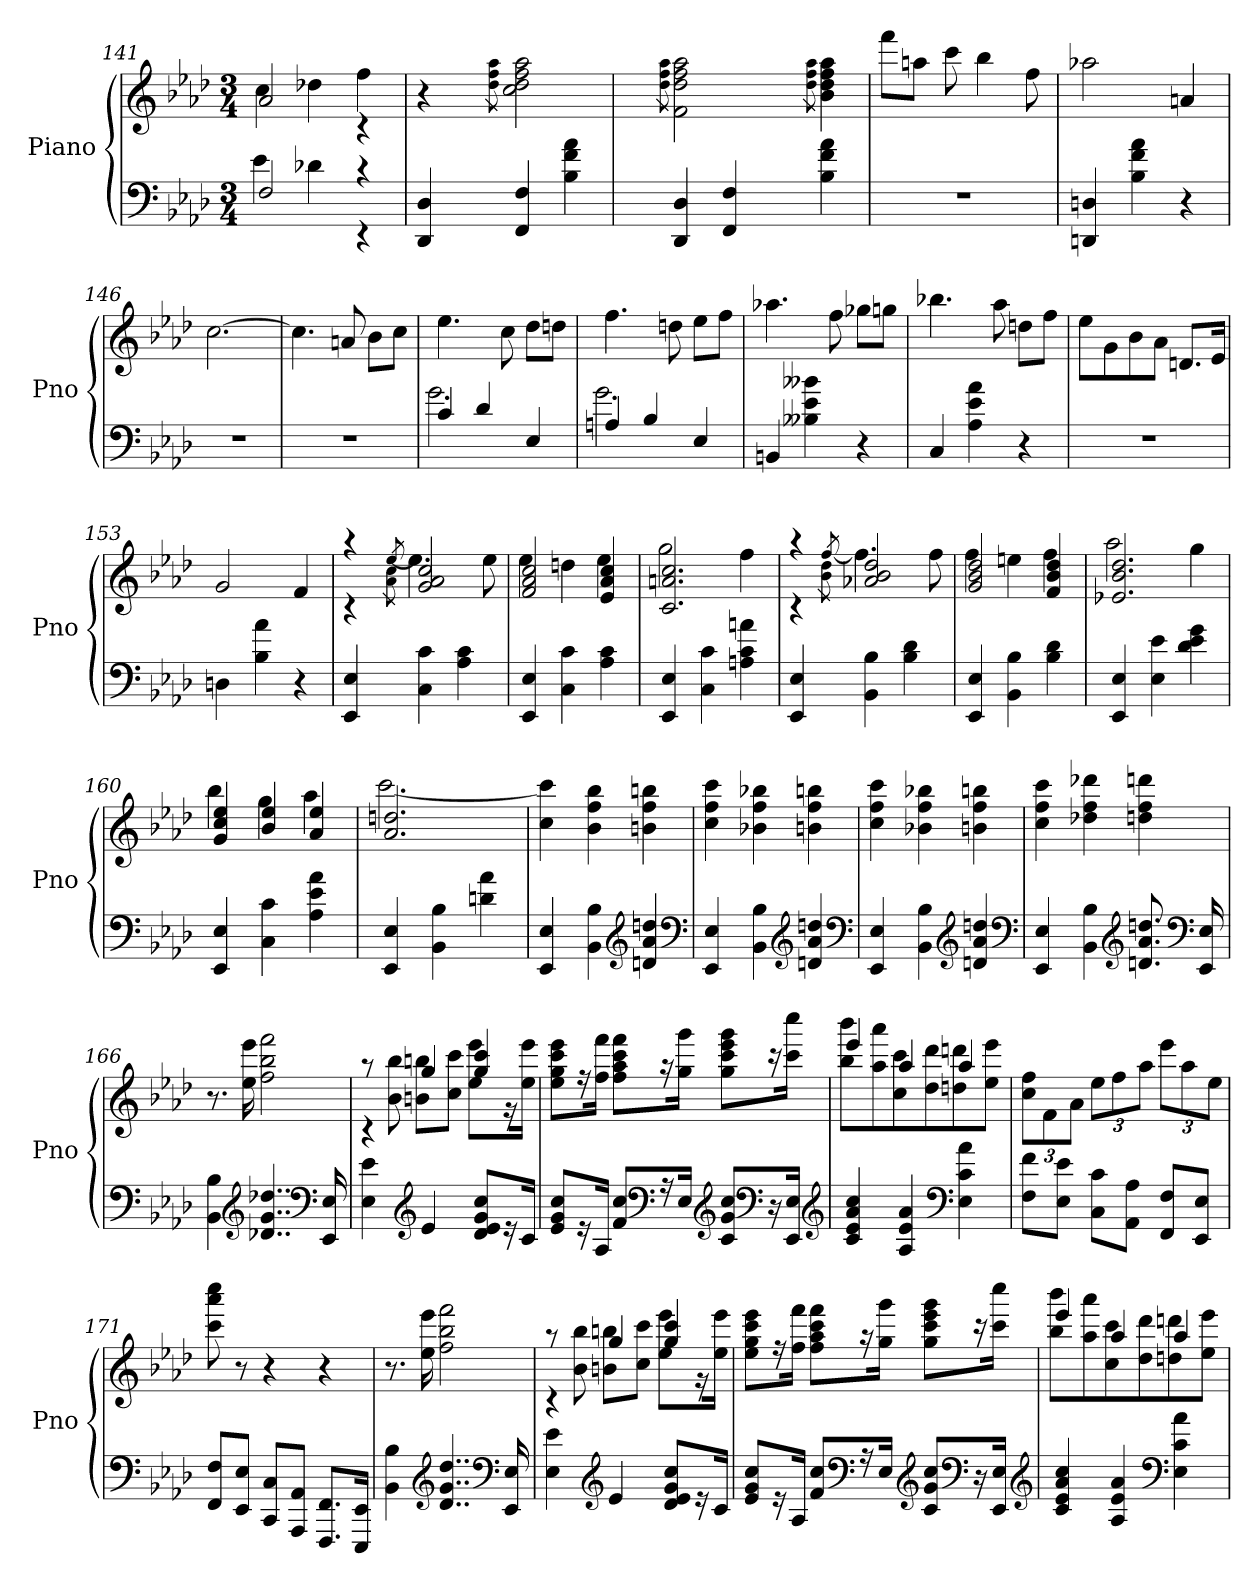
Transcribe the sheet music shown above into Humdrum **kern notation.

**kern	**kern
*part1	*part1
*staff2	*staff1
*I"Piano	*
*I'Pno	*
*clefF4	*clefG2
*k[b-e-a-d-]	*k[b-e-a-d-]
*M3/4	*M3/4
=141	=141
*^	*^
2F	4e-	2a-	4cc
.	4d-X	.	4dd-X
4rEE	4rc	4rc	4ff
*v	*v	*	*
*	*v	*v
=142	=142
4DD- 4D-	4r
.	8qdd- 8qff 8qaa-
4FF 4F	2cc 2dd-] 2ff] 2aa-]
4B- 4f 4a-	.
=143	=143
.	8qdd- 8qff 8qaa-
4DD- 4D-	2f 2dd-] 2ff] 2aa-]
4FF 4F	.
.	8qdd- 8qff 8qaa-
4B- 4f 4a-	4b- 4dd-] 4ff] 4aa-]
=144	=144
2.r	8fffL
.	8aanJ
.	8ccc
.	4bb-
.	8ff
=145	=145
4DDn 4Dn	2aa-X
4B- 4f 4a-	.
4r	4an
=146	=146
2.r	[2.cc
=147	=147
2.r	4.cc]
.	8an
.	8b-L
.	8ccJ
=148	=148
*^	*
4c	2.g	4.ee-
4d-	.	.
.	.	8cc
4E-	.	8dd-L
.	.	8ddnJ
=149	=149	=149
4An	2.g	4.ff
4B-	.	.
.	.	8ddn
4E-	.	8ee-L
.	.	8ffJ
*v	*v	*
=150	=150
4BBn	4.aa-X
4B--X 4e- 4b--X	.
.	8ff
4r	8gg-XL
.	8ggnJ
=151	=151
4C	4.bb-X
4A- 4e- 4a-	.
.	8aa-
4r	8ddnL
.	8ffJ
=152	=152
2.r	8ee-L
.	8g
.	8b-
.	8a-J
.	8.dnL
.	16e-Jk
=153	=153
4Dn	2g
4B- 4a-	.
4r	4f
=154	=154
*	*^
4EE- 4E-	4rc	4raa
.	8qa- 8qcc	[8qee-
4C 4c	2g 2a-] 2cc]	4.ee-]
4A- 4c	.	.
.	.	8ee-
=155	=155	=155
4EE- 4E-	2f 2a- 2cc	4ee-
4C 4c	.	4ddn
4A- 4c	4e- 4a- 4cc	4ee-
=156	=156	=156
4EE- 4E-	2.c 2.an 2.cc	2gg
4C 4c	.	.
4An 4c 4an	.	4ff
=157	=157	=157
4EE- 4E-	4rc	4raa
.	8qb- 8qdd-	[8qff
4BB- 4B-	2a-X 2b-] 2dd-]	4.ff]
4B- 4d-	.	.
.	.	8ff
=158	=158	=158
4EE- 4E-	2g 2b- 2dd-	4ff
4BB- 4B-	.	4een
4B- 4d-	4f 4b- 4dd-	4ff
=159	=159	=159
4EE- 4E-	2.e-X 2.b- 2.dd-	2aa-
4E- 4e-	.	.
4d- 4e- 4g	.	4gg
=160	=160	=160
4EE- 4E-	4g 4cc 4ee-	4bb-
4C 4c	4b- 4ee-	4gg
4A- 4e- 4a-	4a- 4ee-	4aa-
=161	=161	=161
4EE- 4E-	2.a- 2.ddn	[2.ccc
4BB- 4B-	.	.
4dn 4a-	.	.
*	*v	*v
=162	=162
4EE- 4E-	4cc 4ccc]
4BB- 4B-	4b- 4ff 4bb-
*clefG2	*
4dn 4a- 4ddn	4bn 4ff 4bbn
*clefF4	*
=163	=163
4EE- 4E-	4cc 4ff 4ccc
4BB- 4B-	4b-X 4ff 4bb-X
*clefG2	*
4dn 4a- 4ddn	4bn 4ff 4bbn
*clefF4	*
=164	=164
4EE- 4E-	4cc 4ff 4ccc
4BB- 4B-	4b-X 4ff 4bb-X
*clefG2	*
4dn 4a- 4ddn	4bn 4ff 4bbn
*clefF4	*
=165	=165
4EE- 4E-	4cc 4ff 4ccc
4BB- 4B-	4dd-X 4ff 4ddd-X
*clefG2	*
8.dn 8.a- 8.ddn	4ddn 4ff 4dddn
*clefF4	*
16EE- 16E-	.
=166	=166
4BB- 4B-	8.r
.	16ee- 16eee-
*clefG2	*
4..d-X 4..g 4..dd-X	2ff 2bb- 2fff
*clefF4	*
16EE- 16E-	.
=167	=167
*	*^
4E- 4e-	4rc	8raa
.	.	8b- 8bb-
*clefG2	*	*
4e-	4gg	8bn 8bbnL
.	.	8cc 8cccJ
8d- 8e- 8g 8ccL	4gg 4ccc	8ee- 8eee-L
16r	.	16r
16cJk	.	16ee- 16eee-Jk
*	*v	*v
=168	=168
8e- 8g 8ccL	8ee- 8gg 8ccc 8eee-L
16r	16r
16A-Jk	16ff 16fffJk
8f 8ccL	8ff 8aa- 8ccc 8fffL
*clefF4	*
16r	16r
16E-Jk	16gg 16gggJk
*clefG2	*
8c 8g 8ccL	8gg 8ccc 8eee- 8gggL
*clefF4	*
16r	16r
16EE- 16E-Jk	16ccc 16ccccJk
*clefG2	*
=169	=169
*	*^
4c 4e- 4a- 4cc	4eee-	8bb- 8bbb-L
.	.	8aa- 8aaa-
4A- 4e- 4a-	4aa-	8cc 8ccc
.	.	8dd- 8ddd-
*clefF4	*	*
4E- 4c 4a-	4aa-	8ddn 8dddn
.	.	8ee- 8eee-J
*	*v	*v
=170	=170
8F 8fL	12cc 12ffL
.	12f
8E- 8e-J	.
.	12a-J
8C 8cL	12ee-L
.	12ff
8AA- 8A-J	.
.	12aa-J
8FF 8FL	12eee-L
.	12aa-
8EE- 8E-J	.
.	12ee-J
=171	=171
8FF 8FL	8ccc 8aaa- 8cccc
8EE- 8E-J	8r
8CC 8CL	4r
8AAA- 8AA-J	.
8.FFF 8.FFL	4r
16EEE- 16EE-Jk	.
=172	=172
4BB- 4B-	8.r
.	16ee- 16eee-
*clefG2	*
4..d- 4..g 4..dd-	2ff 2bb- 2fff
*clefF4	*
16EE- 16E-	.
=173	=173
*	*^
4E- 4e-	4rc	8raa
.	.	8b- 8bb-
*clefG2	*	*
4e-	4gg	8bn 8bbnL
.	.	8cc 8cccJ
8d- 8e- 8g 8ccL	4gg 4ccc	8ee- 8eee-L
16r	.	16r
16cJk	.	16ee- 16eee-Jk
*	*v	*v
=174	=174
8e- 8g 8ccL	8ee- 8gg 8ccc 8eee-L
16r	16r
16A-Jk	16ff 16fffJk
8f 8ccL	8ff 8aa- 8ccc 8fffL
*clefF4	*
16r	16r
16E-Jk	16gg 16gggJk
*clefG2	*
8c 8g 8ccL	8gg 8ccc 8eee- 8gggL
*clefF4	*
16r	16r
16EE- 16E-Jk	16ccc 16ccccJk
*clefG2	*
=175	=175
*	*^
4c 4e- 4a- 4cc	4eee-	8bb- 8bbb-L
.	.	8aa- 8aaa-
4A- 4e- 4a-	4aa-	8cc 8ccc
.	.	8dd- 8ddd-
*clefF4	*	*
4E- 4c 4a-	4aa-	8ddn 8dddn
.	.	8ee- 8eee-J
*	*v	*v
=	=
*-	*-
